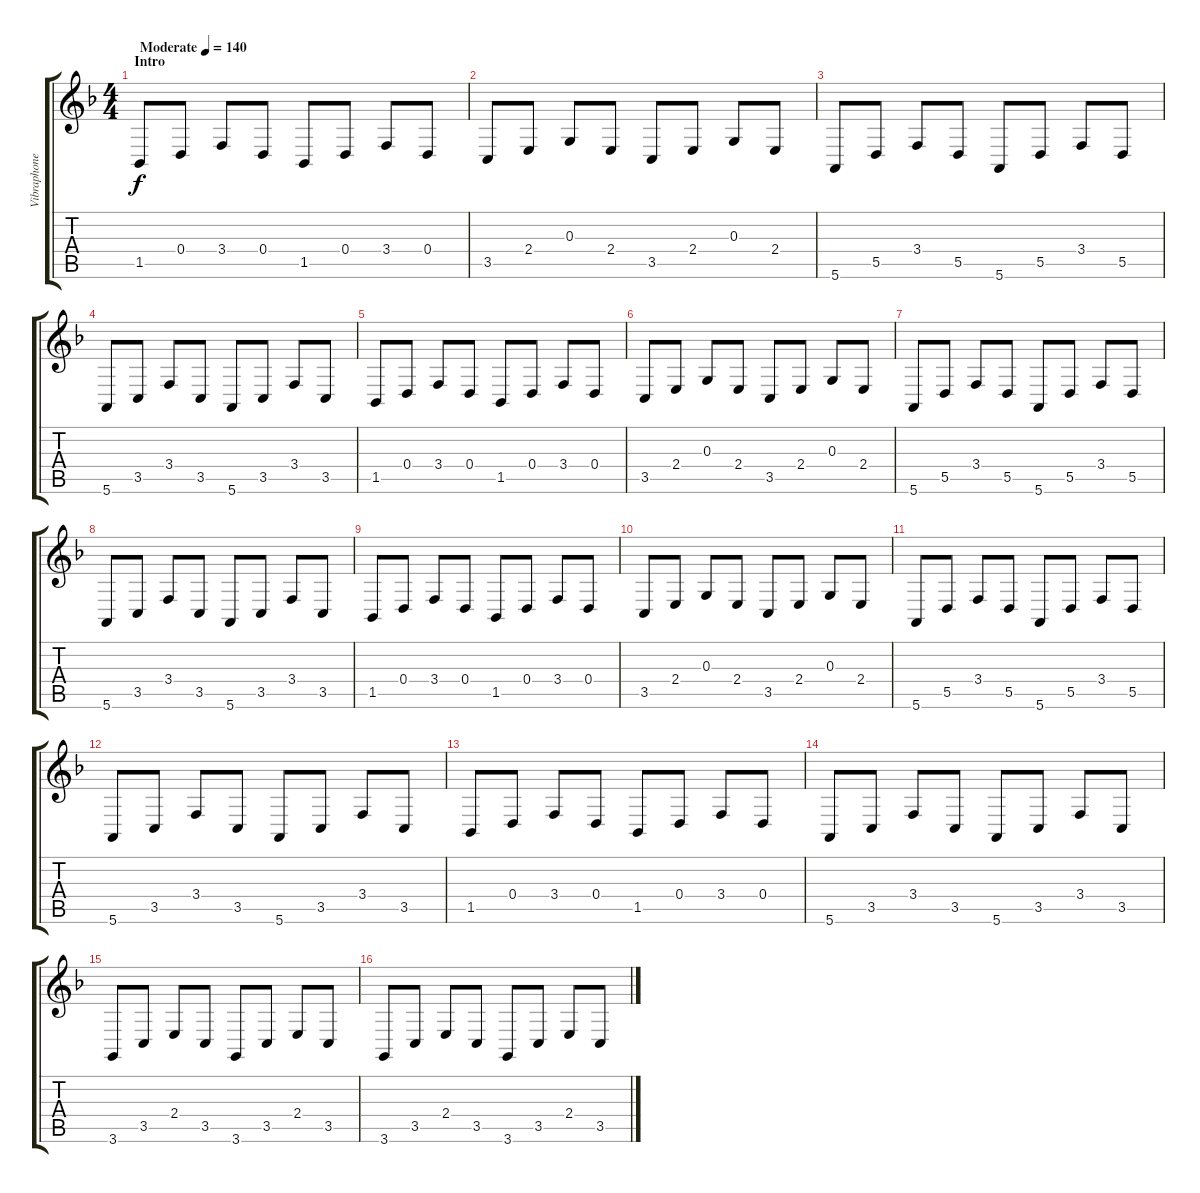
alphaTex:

\track ("Vibraphone" "Vibraphone") {instrument vibraphone}
\staff {score tabs}
\tuning (E4 B3 G3 D3 A2 E2) {hide}
\ts (4 4)
\section ("" "Intro")
\tempo (140 "Moderate")
\clef g2
\ks f
1.5.8{dy f instrument vibraphone} 0.4.8 3.4.8 0.4.8 1.5.8 0.4.8 3.4.8 0.4.8 |
3.5.8 2.4.8 0.3.8 2.4.8 3.5.8 2.4.8 0.3.8 2.4.8 |
5.6.8 5.5.8 3.4.8 5.5.8 5.6.8 5.5.8 3.4.8 5.5.8 |
5.6.8 3.5.8 3.4.8 3.5.8 5.6.8 3.5.8 3.4.8 3.5.8 |
1.5.8 0.4.8 3.4.8 0.4.8 1.5.8 0.4.8 3.4.8 0.4.8 |
3.5.8 2.4.8 0.3.8 2.4.8 3.5.8 2.4.8 0.3.8 2.4.8 |
5.6.8 5.5.8 3.4.8 5.5.8 5.6.8 5.5.8 3.4.8 5.5.8 |
5.6.8 3.5.8 3.4.8 3.5.8 5.6.8 3.5.8 3.4.8 3.5.8 |
1.5.8 0.4.8 3.4.8 0.4.8 1.5.8 0.4.8 3.4.8 0.4.8 |
3.5.8 2.4.8 0.3.8 2.4.8 3.5.8 2.4.8 0.3.8 2.4.8 |
5.6.8 5.5.8 3.4.8 5.5.8 5.6.8 5.5.8 3.4.8 5.5.8 |
5.6.8 3.5.8 3.4.8 3.5.8 5.6.8 3.5.8 3.4.8 3.5.8 |
1.5.8 0.4.8 3.4.8 0.4.8 1.5.8 0.4.8 3.4.8 0.4.8 |
5.6.8 3.5.8 3.4.8 3.5.8 5.6.8 3.5.8 3.4.8 3.5.8 |
3.6.8 3.5.8 2.4.8 3.5.8 3.6.8 3.5.8 2.4.8 3.5.8 |
3.6.8 3.5.8 2.4.8 3.5.8 3.6.8 3.5.8 2.4.8 3.5.8
